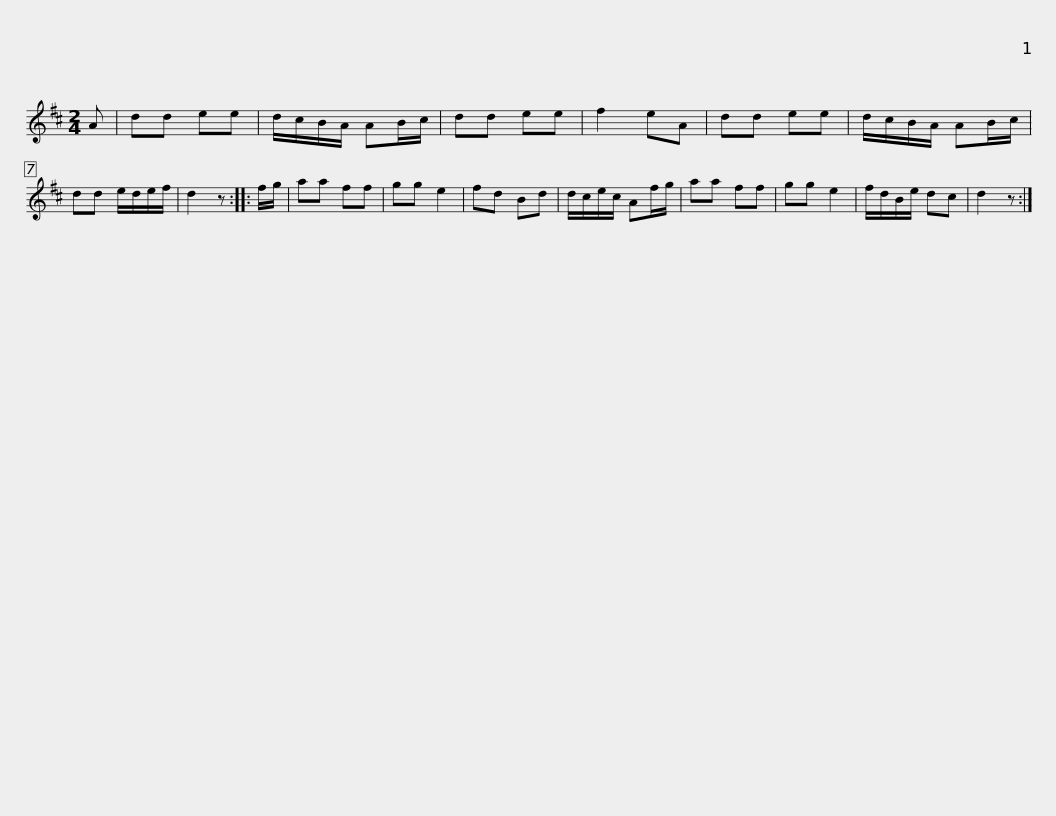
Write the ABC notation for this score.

X:1
L:1/8
M:2/4
I:linebreak $
K:D
V:1 treble
V:1
 A | dd ee | d/c/B/A/ AB/c/ | dd ee | f2 eA | %5
 dd ee | d/c/B/A/ AB/c/ | dd e/d/e/f/ | d2 z :: f/g/ |$ %10
 aa ff | gg e2 | fd Bd | d/c/e/c/ Af/g/ | aa ff | %15
 gg e2 | f/d/B/e/ dc | d2 z :| %18
